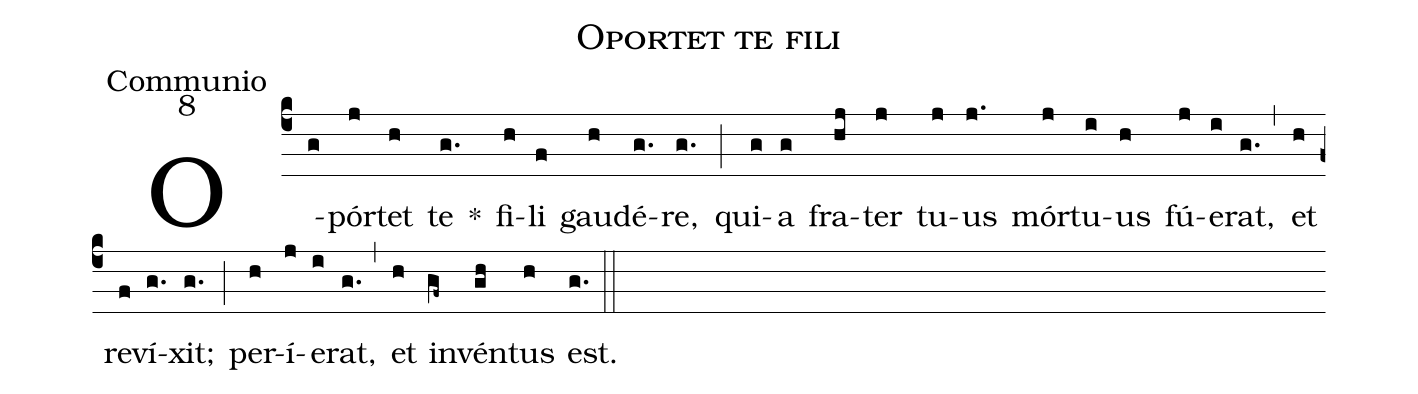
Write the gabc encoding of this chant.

name:Oportet te fili;
office-part:Communio;
mode:8;
%%
(c4) O(g)pór(j)tet(h) te(g.) *() fi(h)li(f) gau(h)dé(g.)re,(g.) (;) qui(g)a(g) fra(hj)ter(j) tu(j)us(j.) mór(j)tu(i)us(h) fú(j)e(i)rat,(g.) (,) et(h) re(f)ví(g.)xit;(g.) (;) per(h)í(j)e(i)rat,(g.) (,) et(h) in(gf~)vén(gh)tus(h) est.(g.) (::)
